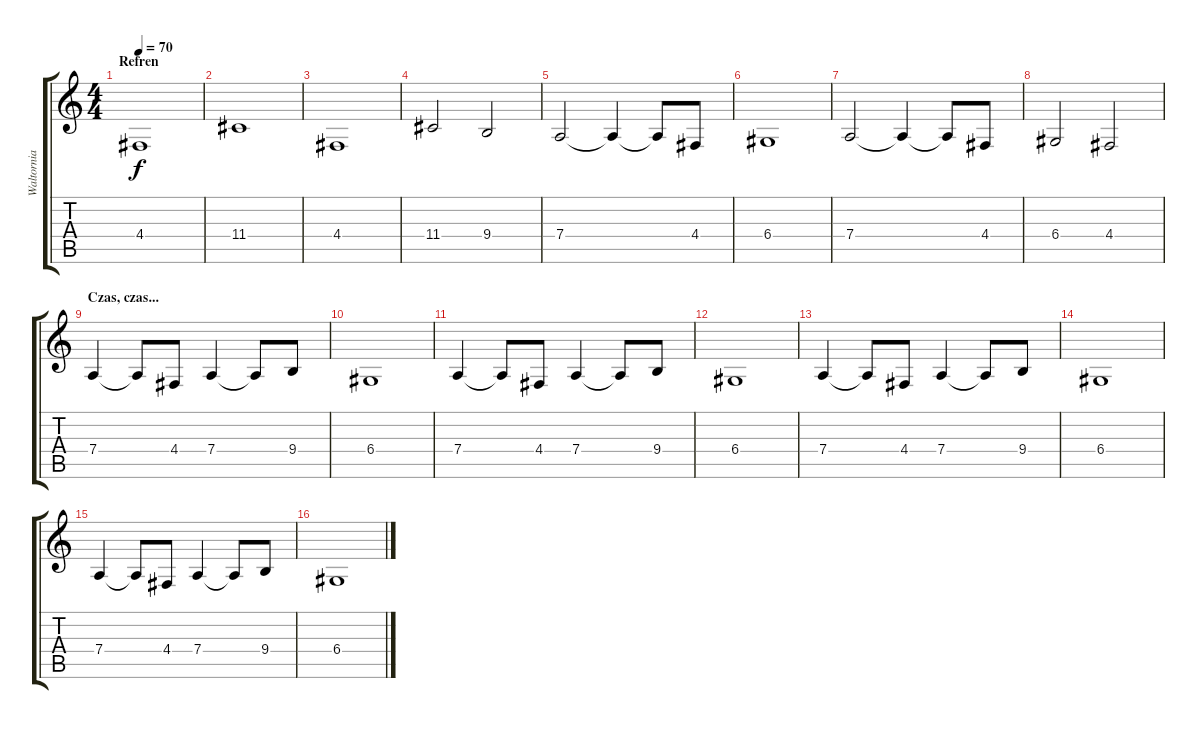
\track ("Waltornia" "Waltornia") {instrument tuba}
\staff {score tabs}
\tuning (E4 B3 G3 D3 A2 E2) {hide}
\ts (4 4)
\section ("" "Refren")
\tempo 70
\clef g2
\ks c
4.4.1{dy f} |
11.4.1 |
4.4.1 |
11.4.2 9.4.2 |
7.4.2 7.4{t}.4 7.4{t}.8 4.4.8 |
6.4.1 |
7.4.2 7.4{t}.4 7.4{t}.8 4.4.8 |
6.4.2 4.4.2 |
\section ("" "Czas, czas...")
7.4.4 7.4{t}.8 4.4.8 7.4.4 7.4{t}.8 9.4.8 |
6.4.1 |
7.4.4 7.4{t}.8 4.4.8 7.4.4 7.4{t}.8 9.4.8 |
6.4.1 |
7.4.4 7.4{t}.8 4.4.8 7.4.4 7.4{t}.8 9.4.8 |
6.4.1 |
7.4.4 7.4{t}.8 4.4.8 7.4.4 7.4{t}.8 9.4.8 |
6.4.1
